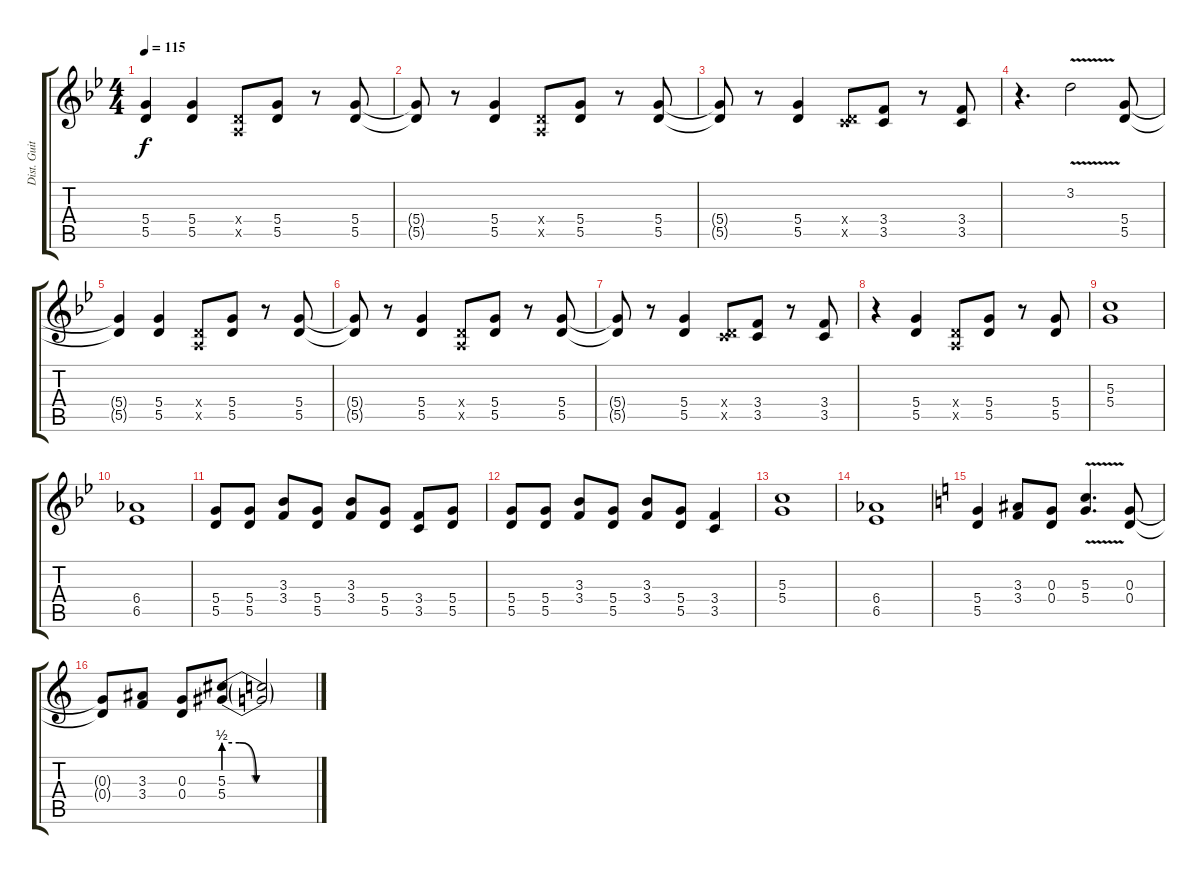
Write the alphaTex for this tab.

\track ("Dist. Guitar 1" "Dist. Guit") {instrument distortionguitar}
\staff {score tabs}
\tuning (E4 B3 G3 D3 A2 E2) {hide}
\ts (4 4)
\tempo 115
\clef g2
\ks bb
(5.4{t} 5.5{t}).4{dy f} (5.4 5.5).4 (0.4{x} 0.5{x}).8 (5.4 5.5).8 r.8 (5.4 5.5).8 |
(5.4{t} 5.5{t}).8 r.8 (5.4 5.5).4 (0.4{x} 0.5{x}).8 (5.4 5.5).8 r.8 (5.4 5.5).8 |
(5.4{t} 5.5{t}).8 r.8 (5.4 5.5).4 (0.4{x} 3.5{x}).8 (3.4 3.5).8 r.8 (3.4 3.5).8 |
r.4{d} 3.2{v}.2 (5.4 5.5).8 |
(5.4{t} 5.5{t}).4 (5.4 5.5).4 (0.4{x} 0.5{x}).8 (5.4 5.5).8 r.8 (5.4 5.5).8 |
(5.4{t} 5.5{t}).8 r.8 (5.4 5.5).4 (0.4{x} 0.5{x}).8 (5.4 5.5).8 r.8 (5.4 5.5).8 |
(5.4{t} 5.5{t}).8 r.8 (5.4 5.5).4 (0.4{x} 3.5{x}).8 (3.4 3.5).8 r.8 (3.4 3.5).8 |
r.4 (5.4 5.5).4 (0.4{x} 0.5{x}).8 (5.4 5.5).8 r.8 (5.4 5.5).8 |
(5.3 5.4).1 |
(6.4 6.5).1 |
(5.4 5.5).8 (5.4 5.5).8 (3.3 3.4).8 (5.4 5.5).8 (3.3 3.4).8 (5.4 5.5).8 (3.4 3.5).8 (5.4 5.5).8 |
(5.4 5.5).8 (5.4 5.5).8 (3.3 3.4).8 (5.4 5.5).8 (3.3 3.4).8 (5.4 5.5).8 (3.4 3.5).4 |
(5.3 5.4).1 |
(6.4 6.5).1 |
\ks c
(5.4 5.5).4 (3.3 3.4).8 (0.3 0.4).8 (5.3{v} 5.4{v}).4{d} (0.3 0.4).8 |
(0.3{t} 0.4{t}).8 (3.3 3.4).8 (0.3 0.4).8 (5.3{be (custom 0 2 10 2 21 0 60 0)} 5.4{be (custom 0 2 10 2 20 0 60 0)}).8 (5.3{t} 5.4{t}).2
